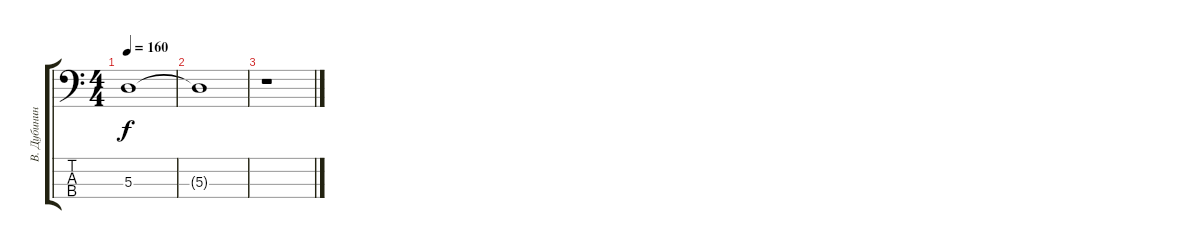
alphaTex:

\track ("В. Дубинин" "В. Дубинин") {instrument acousticbass}
\staff {score tabs}
\tuning (G2 D2 A1 E1) {hide}
\ts (4 4)
\tempo 160
\clef f4
\ks c
5.3.1{dy f} |
5.3{t}.1 |
r.1
